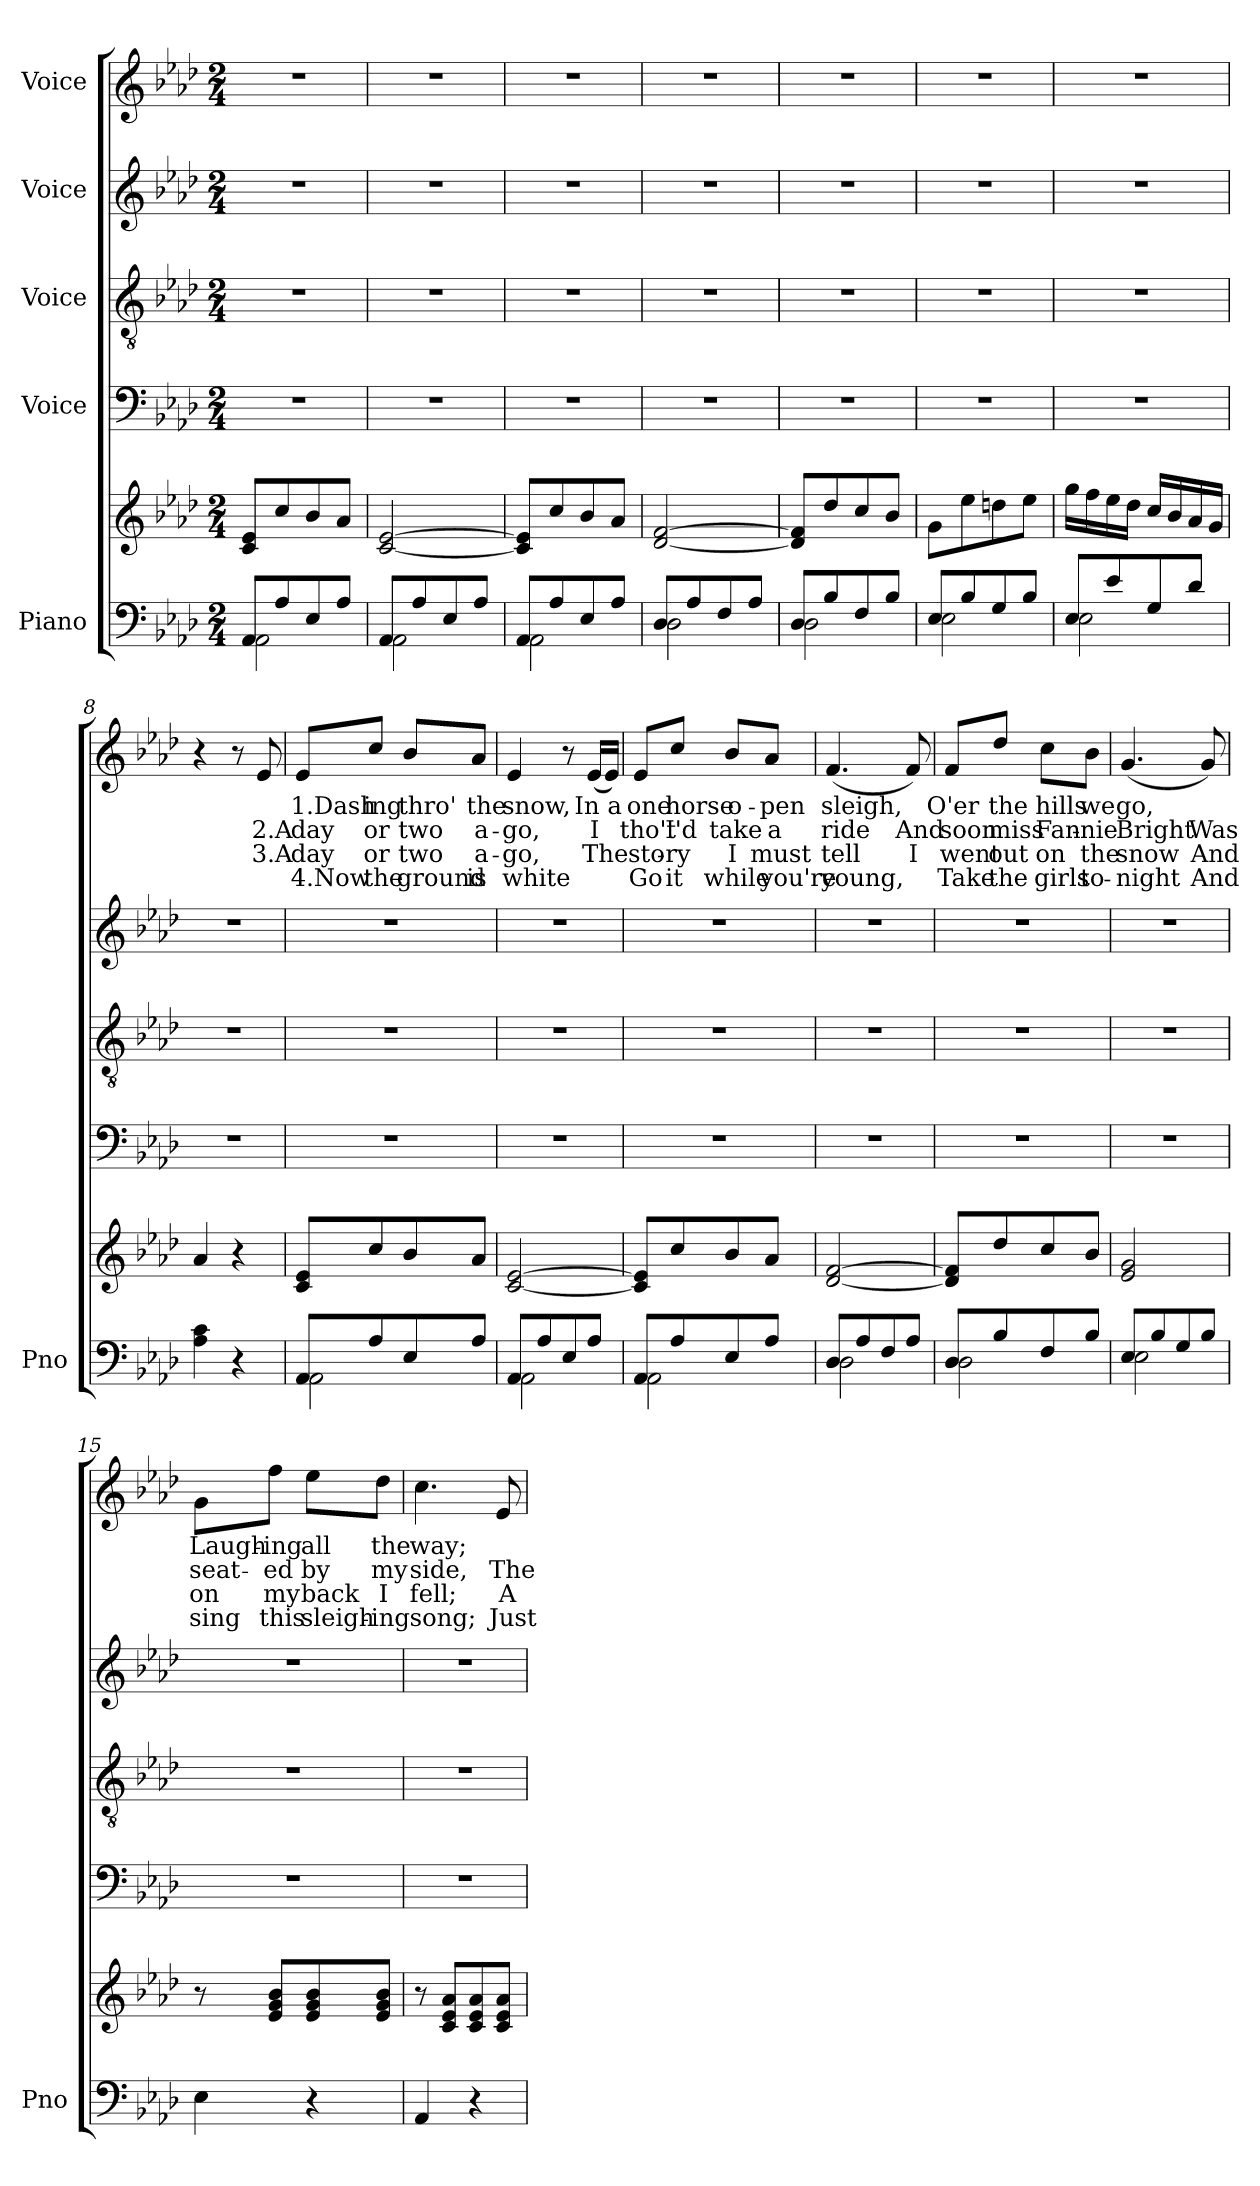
**kern	**kern	**kern	**kern	**kern	**kern	**text	**text	**text	**text
*part5	*part5	*part4	*part3	*part2	*part1	*part1	*part1	*part1	*part1
*staff6	*staff5	*staff4	*staff3	*staff2	*staff1	*staff1	*staff1	*staff1	*staff1
*I"Piano	*	*I"Voice	*I"Voice	*I"Voice	*I"Voice	*	*	*	*
*I'Pno	*	*	*	*	*	*	*	*	*
*clefF4	*clefG2	*clefF4	*clefGv2	*clefG2	*clefG2	*	*	*	*
*k[b-e-a-d-]	*k[b-e-a-d-]	*k[b-e-a-d-]	*k[b-e-a-d-]	*k[b-e-a-d-]	*k[b-e-a-d-]	*	*	*	*
*M2/4	*M2/4	*M2/4	*M2/4	*M2/4	*M2/4	*	*	*	*
*MM100	*MM100	*MM100	*MM100	*MM100	*MM100	*	*	*	*
=1	=1	=1	=1	=1	=1	=1	=1	=1	=1
*^	*	*	*	*	*	*	*	*	*
8AA-/L	2AA-\	8c/ 8e-/L	2r	2r	2r	2r	.	.	.	.
8A-/	.	8cc/	.	.	.	.	.	.	.	.
8E-/	.	8b-/	.	.	.	.	.	.	.	.
8A-/J	.	8a-/J	.	.	.	.	.	.	.	.
=2	=2	=2	=2	=2	=2	=2	=2	=2	=2	=2
8AA-/L	2AA-\	[2c/ [2e-/	2r	2r	2r	2r	.	.	.	.
8A-/	.	.	.	.	.	.	.	.	.	.
8E-/	.	.	.	.	.	.	.	.	.	.
8A-/J	.	.	.	.	.	.	.	.	.	.
=3	=3	=3	=3	=3	=3	=3	=3	=3	=3	=3
8AA-/L	2AA-\	8c/] 8e-/]L	2r	2r	2r	2r	.	.	.	.
8A-/	.	8cc/	.	.	.	.	.	.	.	.
8E-/	.	8b-/	.	.	.	.	.	.	.	.
8A-/J	.	8a-/J	.	.	.	.	.	.	.	.
=4	=4	=4	=4	=4	=4	=4	=4	=4	=4	=4
8D-/L	2D-\	[2d-/ [2f/	2r	2r	2r	2r	.	.	.	.
8A-/	.	.	.	.	.	.	.	.	.	.
8F/	.	.	.	.	.	.	.	.	.	.
8A-/J	.	.	.	.	.	.	.	.	.	.
=5	=5	=5	=5	=5	=5	=5	=5	=5	=5	=5
8D-/L	2D-\	8d-/] 8f/]L	2r	2r	2r	2r	.	.	.	.
8B-/	.	8dd-/	.	.	.	.	.	.	.	.
8F/	.	8cc/	.	.	.	.	.	.	.	.
8B-/J	.	8b-/J	.	.	.	.	.	.	.	.
=6	=6	=6	=6	=6	=6	=6	=6	=6	=6	=6
8E-/L	2E-\	8g\L	2r	2r	2r	2r	.	.	.	.
8B-/	.	8ee-\	.	.	.	.	.	.	.	.
8G/	.	8ddn\	.	.	.	.	.	.	.	.
8B-/J	.	8ee-\J	.	.	.	.	.	.	.	.
=7	=7	=7	=7	=7	=7	=7	=7	=7	=7	=7
8E-/L	2E-\	16gg\LL	2r	2r	2r	2r	.	.	.	.
.	.	16ff\	.	.	.	.	.	.	.	.
8e-/	.	16ee-\	.	.	.	.	.	.	.	.
.	.	16dd-\JJ	.	.	.	.	.	.	.	.
8G/	.	16cc/LL	.	.	.	.	.	.	.	.
.	.	16b-/	.	.	.	.	.	.	.	.
8d-/J	.	16a-/	.	.	.	.	.	.	.	.
.	.	16g/JJ	.	.	.	.	.	.	.	.
*v	*v	*	*	*	*	*	*	*	*	*
!!LO:LB:g=z
=8	=8	=8	=8	=8	=8	=8	=8	=8	=8
4A-\ 4c\	4a-/	2r	2r	2r	4r	.	.	.	.
4r	4r	.	.	.	8r	.	.	.	.
!	!	!	!	!	!	!LO:LY:b	!LO:LY:b	!LO:LY:b	!
.	.	.	.	.	8e-/	.	2.A	3.A	.
=9	=9	=9	=9	=9	=9	=9	=9	=9	=9
*^	*	*	*	*	*	*	*	*	*
!	!	!	!	!	!	!	!LO:LY:b	!LO:LY:b	!LO:LY:b	!LO:LY:b
8AA-/L	2AA-\	8c/ 8e-/L	2r	2r	2r	8e-/L	1.Dash-	-day	day	4.Now
!	!	!	!	!	!	!	!LO:LY:b	!LO:LY:b	!LO:LY:b	!LO:LY:b
8A-/	.	8cc/	.	.	.	8cc/J	-ing	or	or	the
!	!	!	!	!	!	!	!LO:LY:b	!LO:LY:b	!LO:LY:b	!LO:LY:b
8E-/	.	8b-/	.	.	.	8b-/L	thro'	two	two	ground
!	!	!	!	!	!	!	!LO:LY:b	!LO:LY:b	!LO:LY:b	!LO:LY:b
8A-/J	.	8a-/J	.	.	.	8a-/J	the	a-	a-	is
=10	=10	=10	=10	=10	=10	=10	=10	=10	=10	=10
!	!	!	!	!	!	!	!LO:LY:b	!LO:LY:b	!LO:LY:b	!LO:LY:b
8AA-/L	2AA-\	[2c/ [2e-/	2r	2r	2r	4e-/	snow,	-go,	-go,	white
8A-/	.	.	.	.	.	.	.	.	.	.
8E-/	.	.	.	.	.	8r	.	.	.	.
!	!	!	!	!	!	!	!LO:LY:b	!LO:LY:b	!LO:LY:b	!
8A-/J	.	.	.	.	.	(<16e-/LL	In	I	The	.
!	!	!	!	!	!	!	!LO:LY:b	!	!	!
.	.	.	.	.	.	16e-/JJ)	a	.	.	.
=11	=11	=11	=11	=11	=11	=11	=11	=11	=11	=11
!	!	!	!	!	!	!	!LO:LY:b	!LO:LY:b	!LO:LY:b	!LO:LY:b
8AA-/L	2AA-\	8c/] 8e-/]L	2r	2r	2r	8e-/L	one	tho't	sto-	Go
!	!	!	!	!	!	!	!LO:LY:b	!LO:LY:b	!LO:LY:b	!LO:LY:b
8A-/	.	8cc/	.	.	.	8cc/J	horse	I'd	-ry	it
!	!	!	!	!	!	!	!LO:LY:b	!LO:LY:b	!LO:LY:b	!LO:LY:b
8E-/	.	8b-/	.	.	.	8b-/L	o-	take	I	while
!	!	!	!	!	!	!	!LO:LY:b	!LO:LY:b	!LO:LY:b	!LO:LY:b
8A-/J	.	8a-/J	.	.	.	8a-/J	-pen	a	must	you're
=12	=12	=12	=12	=12	=12	=12	=12	=12	=12	=12
!	!	!	!	!	!	!	!LO:LY:b	!LO:LY:b	!LO:LY:b	!LO:LY:b
8D-/L	2D-\	[2d-/ [2f/	2r	2r	2r	(<4.f/	sleigh,	ride	tell	young,
8A-/	.	.	.	.	.	.	.	.	.	.
8F/	.	.	.	.	.	.	.	.	.	.
!	!	!	!	!	!	!	!	!LO:LY:b	!LO:LY:b	!
8A-/J	.	.	.	.	.	8f/)	.	And	I	.
=13	=13	=13	=13	=13	=13	=13	=13	=13	=13	=13
!	!	!	!	!	!	!	!LO:LY:b	!LO:LY:b	!LO:LY:b	!LO:LY:b
8D-/L	2D-\	8d-/] 8f/]L	2r	2r	2r	8f/L	O'er	soon	went	Take
!	!	!	!	!	!	!	!LO:LY:b	!LO:LY:b	!LO:LY:b	!LO:LY:b
8B-/	.	8dd-/	.	.	.	8dd-/J	the	miss	out	the
!	!	!	!	!	!	!	!LO:LY:b	!LO:LY:b	!LO:LY:b	!LO:LY:b
8F/	.	8cc/	.	.	.	8cc\L	hills	Fan-	on	girls
!	!	!	!	!	!	!	!LO:LY:b	!LO:LY:b	!LO:LY:b	!LO:LY:b
8B-/J	.	8b-/J	.	.	.	8b-\J	we	-nie	the	to-
!!LO:LB:g=z
=14	=14	=14	=14	=14	=14	=14	=14	=14	=14	=14
!	!	!	!	!	!	!	!LO:LY:b	!LO:LY:b	!LO:LY:b	!LO:LY:b
8E-/L	2E-\	2e-/ 2g/	2r	2r	2r	(<4.g/	go,	Bright	snow	-night
8B-/	.	.	.	.	.	.	.	.	.	.
8G/	.	.	.	.	.	.	.	.	.	.
!	!	!	!	!	!	!	!	!LO:LY:b	!LO:LY:b	!LO:LY:b
8B-/J	.	.	.	.	.	8g/)	.	Was	And	And
*v	*v	*	*	*	*	*	*	*	*	*
=15	=15	=15	=15	=15	=15	=15	=15	=15	=15
!	!	!	!	!	!	!LO:LY:b	!LO:LY:b	!LO:LY:b	!LO:LY:b
4E-\	8r	2r	2r	2r	8g\L	Laugh-	seat-	on	sing
!	!	!	!	!	!	!LO:LY:b	!LO:LY:b	!LO:LY:b	!LO:LY:b
.	8e-/ 8g/ 8b-/L	.	.	.	8ff\J	-ing	-ed	my	this
!	!	!	!	!	!	!LO:LY:b	!LO:LY:b	!LO:LY:b	!LO:LY:b
4r	8e-/ 8g/ 8b-/	.	.	.	8ee-\L	all	by	back	sleigh-
!	!	!	!	!	!	!LO:LY:b	!LO:LY:b	!LO:LY:b	!LO:LY:b
.	8e-/ 8g/ 8b-/J	.	.	.	8dd-\J	the	my	I	-ing
=16	=16	=16	=16	=16	=16	=16	=16	=16	=16
!	!	!	!	!	!	!LO:LY:b	!LO:LY:b	!LO:LY:b	!LO:LY:b
4AA-/	8r	2r	2r	2r	4.cc\	way;	side,	fell;	song;
.	8c/ 8e-/ 8a-/L	.	.	.	.	.	.	.	.
4r	8c/ 8e-/ 8a-/	.	.	.	.	.	.	.	.
!	!	!	!	!	!	!	!LO:LY:b	!LO:LY:b	!LO:LY:b
.	8c/ 8e-/ 8a-/J	.	.	.	8e-/	.	The	A	Just
=	=	=	=	=	=	=	=	=	=
*-	*-	*-	*-	*-	*-	*-	*-	*-	*-
